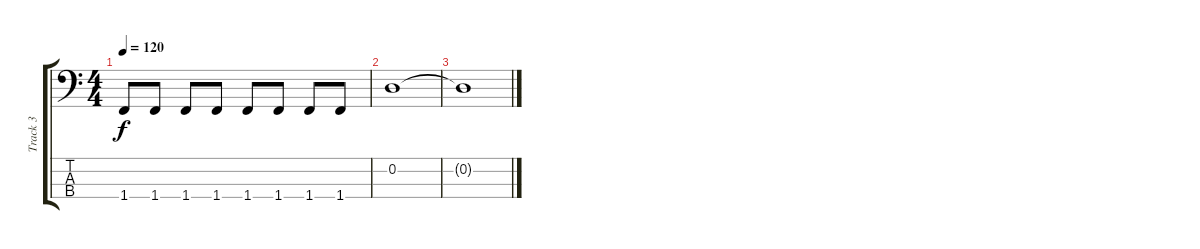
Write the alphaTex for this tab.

\track ("Track 3" "Track 3") {instrument acousticguitarnylon}
\staff {score tabs}
\tuning (G2 D2 A1 E1) {hide}
\ts (4 4)
\tempo 120
\clef f4
\ks c
1.4.8{dy f} 1.4.8 1.4.8 1.4.8 1.4.8 1.4.8 1.4.8 1.4.8 |
0.2.1 |
0.2{t}.1
